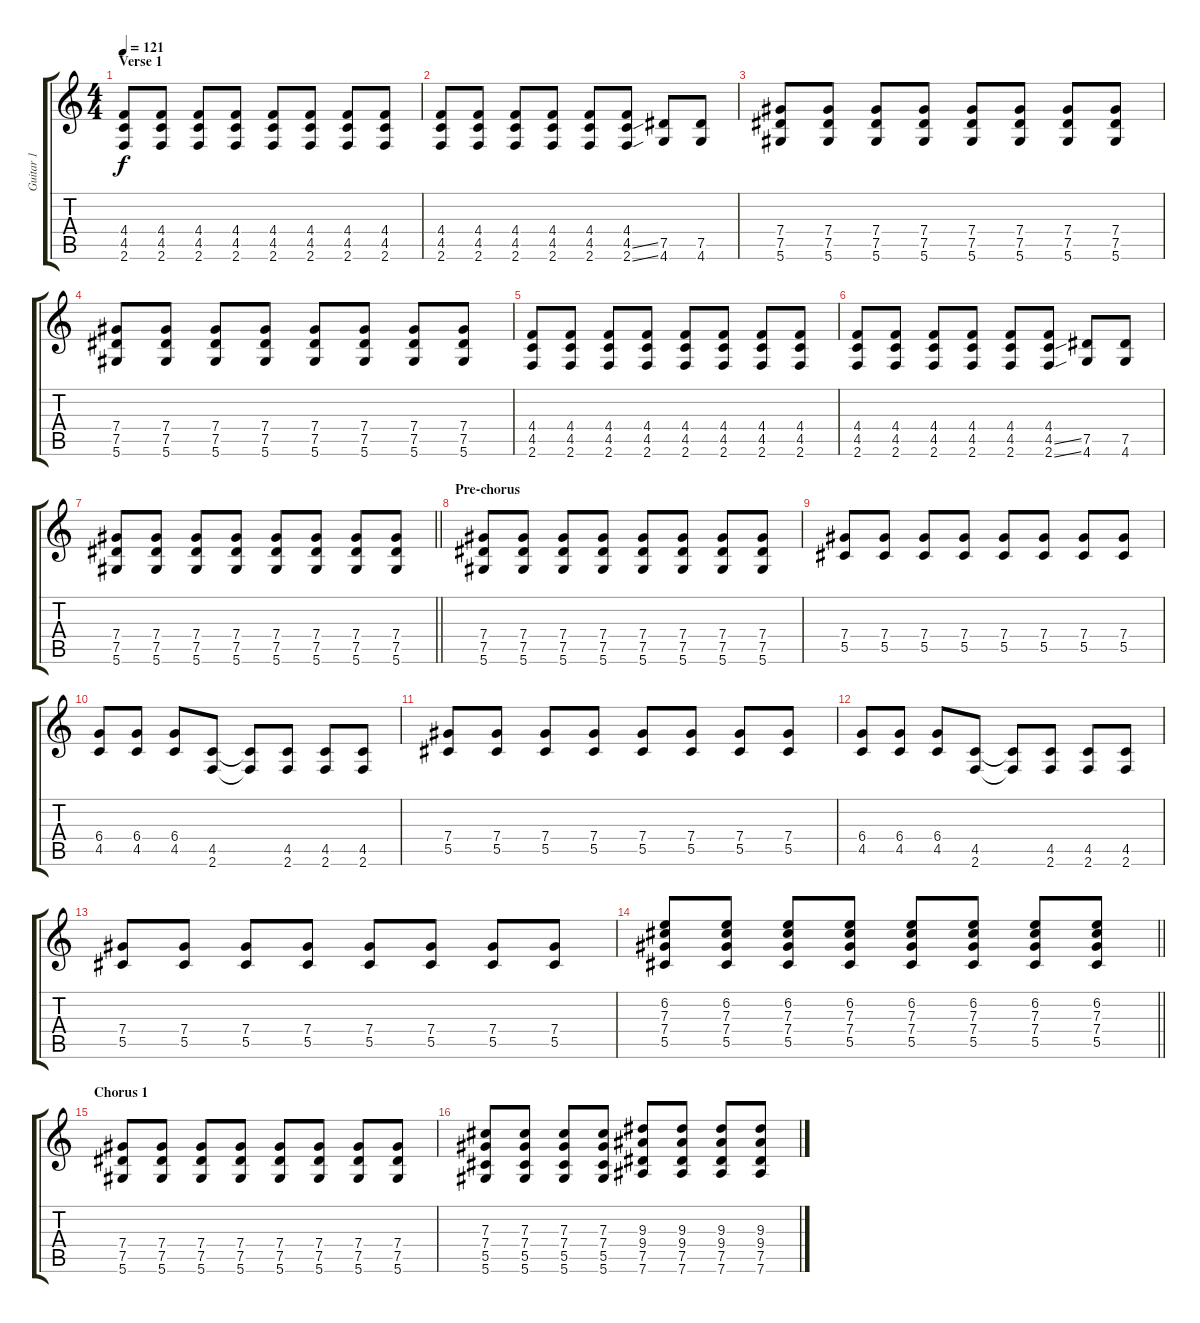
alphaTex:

\track ("Guitar 1" "Guitar 1") {instrument distortionguitar}
\staff {score tabs}
\tuning (Eb4 Bb3 Gb3 Db3 Ab2 Eb2) {hide}
\ts (4 4)
\section ("" "Verse 1")
\tempo 121
\clef g2
\ks c
(4.4 4.5 2.6).8{dy f instrument distortionguitar} (4.4 4.5 2.6).8 (4.4 4.5 2.6).8 (4.4 4.5 2.6).8 (4.4 4.5 2.6).8 (4.4 4.5 2.6).8 (4.4 4.5 2.6).8 (4.4 4.5 2.6).8 |
(4.4 4.5 2.6).8 (4.4 4.5 2.6).8 (4.4 4.5 2.6).8 (4.4 4.5 2.6).8 (4.4 4.5 2.6).8 (4.4 4.5{ss} 2.6{ss}).8 (7.5 4.6).8 (7.5 4.6).8 |
(7.4 7.5 5.6).8 (7.4 7.5 5.6).8 (7.4 7.5 5.6).8 (7.4 7.5 5.6).8 (7.4 7.5 5.6).8 (7.4 7.5 5.6).8 (7.4 7.5 5.6).8 (7.4 7.5 5.6).8 |
(7.4 7.5 5.6).8 (7.4 7.5 5.6).8 (7.4 7.5 5.6).8 (7.4 7.5 5.6).8 (7.4 7.5 5.6).8 (7.4 7.5 5.6).8 (7.4 7.5 5.6).8 (7.4 7.5 5.6).8 |
(4.4 4.5 2.6).8 (4.4 4.5 2.6).8 (4.4 4.5 2.6).8 (4.4 4.5 2.6).8 (4.4 4.5 2.6).8 (4.4 4.5 2.6).8 (4.4 4.5 2.6).8 (4.4 4.5 2.6).8 |
(4.4 4.5 2.6).8 (4.4 4.5 2.6).8 (4.4 4.5 2.6).8 (4.4 4.5 2.6).8 (4.4 4.5 2.6).8 (4.4 4.5{ss} 2.6{ss}).8 (7.5 4.6).8 (7.5 4.6).8 |
\barLineRight lightlight
(7.4 7.5 5.6).8 (7.4 7.5 5.6).8 (7.4 7.5 5.6).8 (7.4 7.5 5.6).8 (7.4 7.5 5.6).8 (7.4 7.5 5.6).8 (7.4 7.5 5.6).8 (7.4 7.5 5.6).8 |
\section ("" "Pre-chorus")
(7.4 7.5 5.6).8 (7.4 7.5 5.6).8 (7.4 7.5 5.6).8 (7.4 7.5 5.6).8 (7.4 7.5 5.6).8 (7.4 7.5 5.6).8 (7.4 7.5 5.6).8 (7.4 7.5 5.6).8 |
(7.4 5.5).8 (7.4 5.5).8 (7.4 5.5).8 (7.4 5.5).8 (7.4 5.5).8 (7.4 5.5).8 (7.4 5.5).8 (7.4 5.5).8 |
(6.4 4.5).8 (6.4 4.5).8 (6.4 4.5).8 (4.5 2.6).8 (4.5{t} 2.6{t}).8 (4.5 2.6).8 (4.5 2.6).8 (4.5 2.6).8 |
(7.4 5.5).8 (7.4 5.5).8 (7.4 5.5).8 (7.4 5.5).8 (7.4 5.5).8 (7.4 5.5).8 (7.4 5.5).8 (7.4 5.5).8 |
(6.4 4.5).8 (6.4 4.5).8 (6.4 4.5).8 (4.5 2.6).8 (4.5{t} 2.6{t}).8 (4.5 2.6).8 (4.5 2.6).8 (4.5 2.6).8 |
(7.4 5.5).8 (7.4 5.5).8 (7.4 5.5).8 (7.4 5.5).8 (7.4 5.5).8 (7.4 5.5).8 (7.4 5.5).8 (7.4 5.5).8 |
\barLineRight lightlight
(6.2 7.3 7.4 5.5).8 (6.2 7.3 7.4 5.5).8 (6.2 7.3 7.4 5.5).8 (6.2 7.3 7.4 5.5).8 (6.2 7.3 7.4 5.5).8 (6.2 7.3 7.4 5.5).8 (6.2 7.3 7.4 5.5).8 (6.2 7.3 7.4 5.5).8 |
\section ("" "Chorus 1")
(7.4 7.5 5.6).8 (7.4 7.5 5.6).8 (7.4 7.5 5.6).8 (7.4 7.5 5.6).8 (7.4 7.5 5.6).8 (7.4 7.5 5.6).8 (7.4 7.5 5.6).8 (7.4 7.5 5.6).8 |
(7.3 7.4 5.5 5.6).8 (7.3 7.4 5.5 5.6).8 (7.3 7.4 5.5 5.6).8 (7.3 7.4 5.5 5.6).8 (9.3 9.4 7.5 7.6).8 (9.3 9.4 7.5 7.6).8 (9.3 9.4 7.5 7.6).8 (9.3 9.4 7.5 7.6).8
